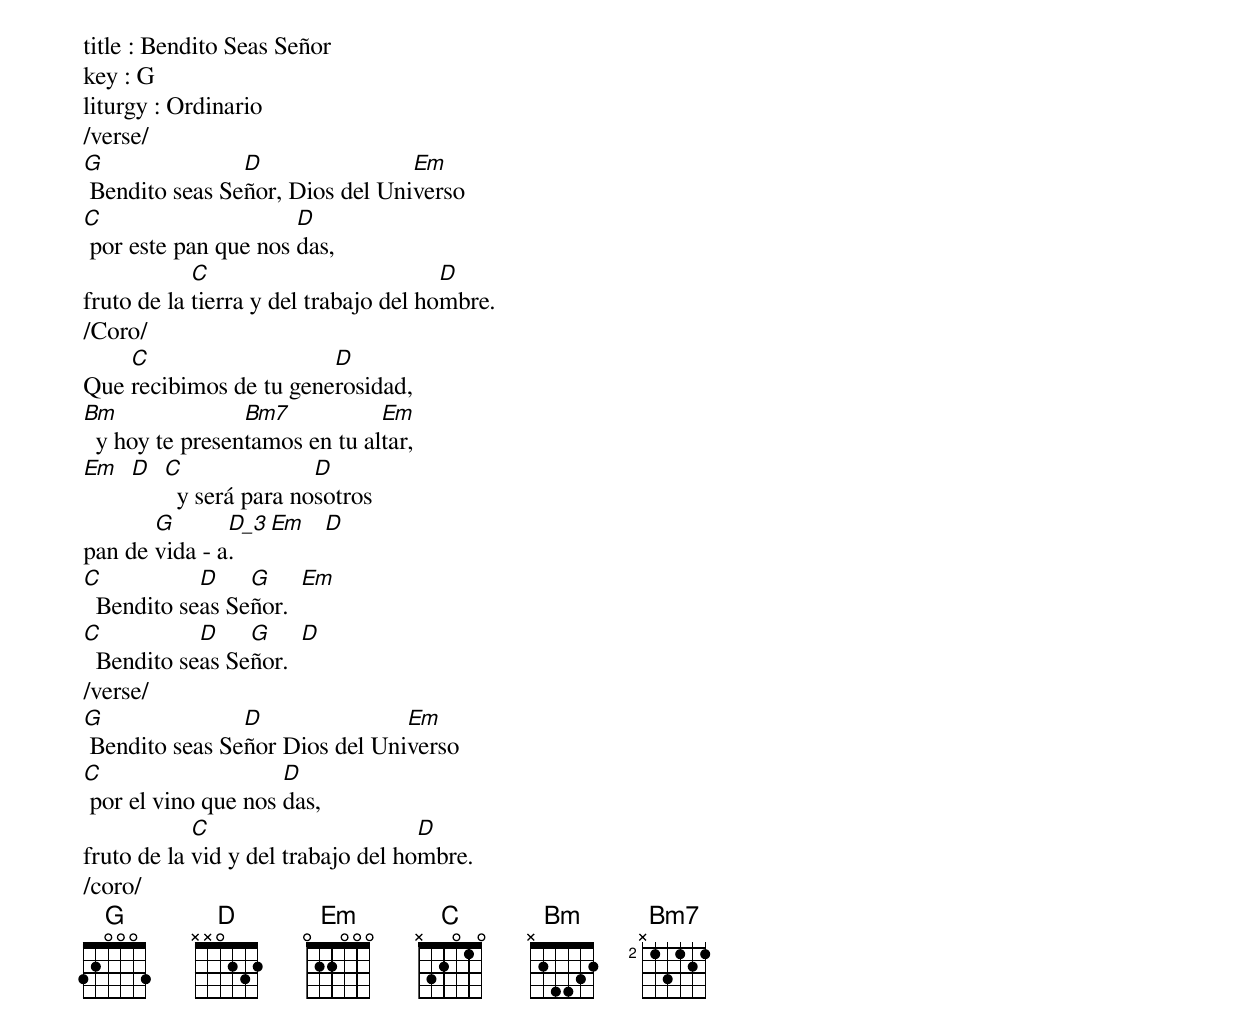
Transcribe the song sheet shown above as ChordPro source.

title : Bendito Seas Señor
key : G
liturgy : Ordinario
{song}
/verse/
[G] Bendito seas Se[D]ñor, Dios del Uni[Em]verso
[C] por este pan que nos [D]das,
fruto de la [C]tierra y del trabajo del ho[D]mbre.
/Coro/
Que [C]recibimos de tu gene[D]rosidad,
[Bm]  y hoy te presen[Bm7]tamos en tu al[Em]tar,
[Em]  [D]  [C]  y será para no[D]sotros
pan de [G]vida - a[D_3].  [Em]   [D]
[C]  Bendito se[D]as Se[G]ñor.  [Em]
[C]  Bendito se[D]as Se[G]ñor.  [D]
/verse/
[G] Bendito seas Se[D]ñor Dios del Uni[Em]verso
[C] por el vino que nos [D]das,
fruto de la [C]vid y del trabajo del ho[D]mbre.
/coro/
